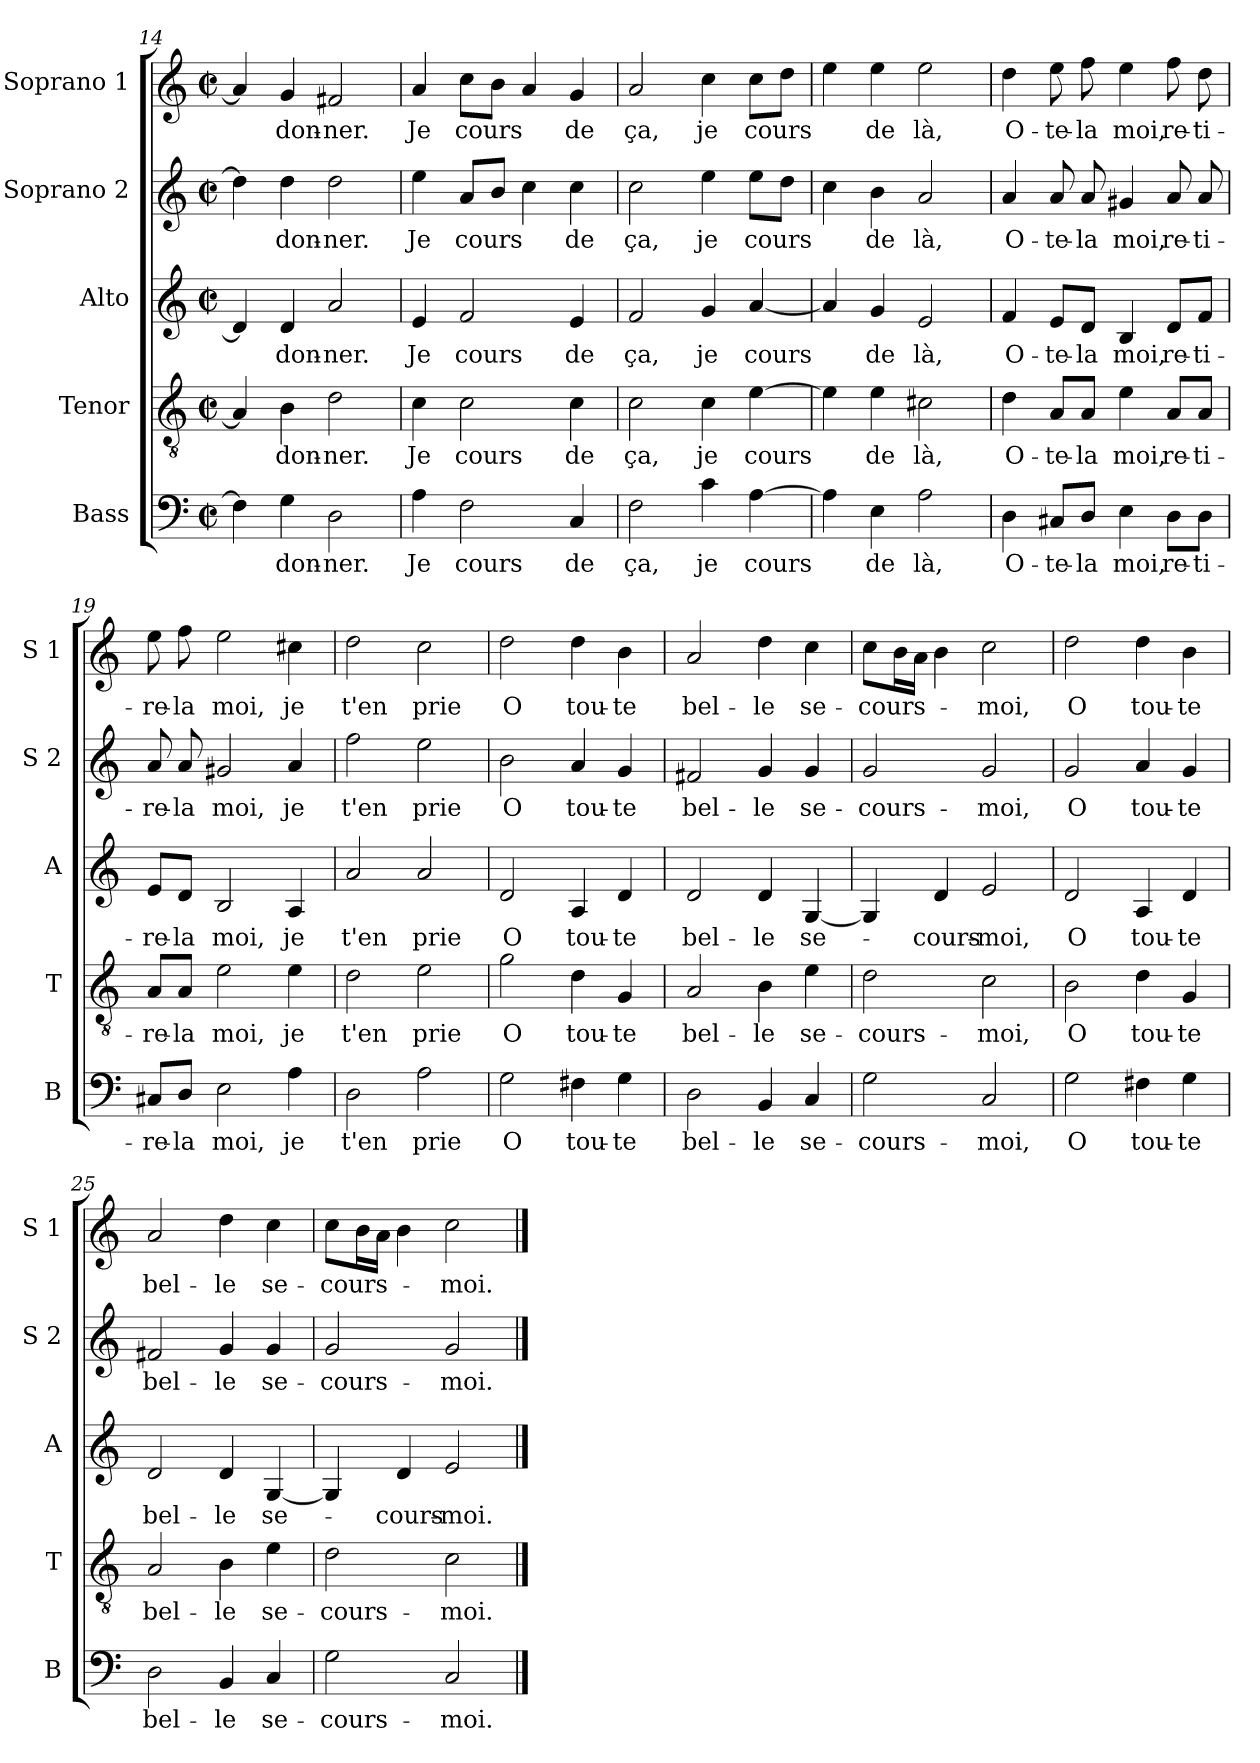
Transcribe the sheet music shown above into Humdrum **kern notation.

**kern	**text	**kern	**text	**kern	**text	**kern	**text	**kern	**text
*part5	*part5	*part4	*part4	*part3	*part3	*part2	*part2	*part1	*part1
*staff5	*staff5	*staff4	*staff4	*staff3	*staff3	*staff2	*staff2	*staff1	*staff1
*I"Bass	*	*I"Tenor	*	*I"Alto	*	*I"Soprano 2	*	*I"Soprano 1	*
*I'B	*	*I'T	*	*I'A	*	*I'S 2	*	*I'S 1	*
*clefF4	*	*clefGv2	*	*clefG2	*	*clefG2	*	*clefG2	*
*k[]	*	*k[]	*	*k[]	*	*k[]	*	*k[]	*
*C:	*	*C:	*	*C:	*	*C:	*	*C:	*
*M2/2	*	*M2/2	*	*M2/2	*	*M2/2	*	*M2/2	*
*met(c|)	*	*met(c|)	*	*met(c|)	*	*met(c|)	*	*met(c|)	*
=14	=14	=14	=14	=14	=14	=14	=14	=14	=14
4F#\]	.	4A/]	.	4d/]	.	4dd\]	.	4a/]	.
!	!LO:LY:b	!	!LO:LY:b	!	!LO:LY:b	!	!LO:LY:b	!	!LO:LY:b
4G\	don-	4B\	don-	4d/	don-	4dd\	don-	4g/	don-
!	!LO:LY:b	!	!LO:LY:b	!	!LO:LY:b	!	!LO:LY:b	!	!LO:LY:b
2D\	-ner.	2d\	-ner.	2a/	-ner.	2dd\	-ner.	2f#X/	-ner.
=15	=15	=15	=15	=15	=15	=15	=15	=15	=15
!	!LO:LY:b	!	!LO:LY:b	!	!LO:LY:b	!	!LO:LY:b	!	!LO:LY:b
4A\	Je	4c\	Je	4e/	Je	4ee\	Je	4a/	Je
!	!LO:LY:b	!	!LO:LY:b	!	!LO:LY:b	!	!LO:LY:b	!	!LO:LY:b
2F\	cours	2c\	cours	2f/	cours	8a/L	cours	8cc\L	cours
.	.	.	.	.	.	8b/J	.	8b\J	.
.	.	.	.	.	.	4cc\	.	4a/	.
!	!LO:LY:b	!	!LO:LY:b	!	!LO:LY:b	!	!LO:LY:b	!	!LO:LY:b
4C/	de	4c\	de	4e/	de	4cc\	de	4g/	de
!!LO:PB:g=z
=16	=16	=16	=16	=16	=16	=16	=16	=16	=16
!	!LO:LY:b	!	!LO:LY:b	!	!LO:LY:b	!	!LO:LY:b	!	!LO:LY:b
2F\	ça,	2c\	ça,	2f/	ça,	2cc\	ça,	2a/	ça,
!	!LO:LY:b	!	!LO:LY:b	!	!LO:LY:b	!	!LO:LY:b	!	!LO:LY:b
4c\	je	4c\	je	4g/	je	4ee\	je	4cc\	je
!	!LO:LY:b	!	!LO:LY:b	!	!LO:LY:b	!	!LO:LY:b	!	!LO:LY:b
[4A\	cours	[4e\	cours	[4a/	cours	8ee\L	cours	8cc\L	cours
.	.	.	.	.	.	8dd\J	.	8dd\J	.
=17	=17	=17	=17	=17	=17	=17	=17	=17	=17
4A\]	.	4e\]	.	4a/]	.	4cc\	.	4ee\	.
!	!LO:LY:b	!	!LO:LY:b	!	!LO:LY:b	!	!LO:LY:b	!	!LO:LY:b
4E\	de	4e\	de	4g/	de	4b\	de	4ee\	de
!	!LO:LY:b	!	!LO:LY:b	!	!LO:LY:b	!	!LO:LY:b	!	!LO:LY:b
2A\	là,	2c#X\	là,	2e/	là,	2a/	là,	2ee\	là,
=18	=18	=18	=18	=18	=18	=18	=18	=18	=18
!	!LO:LY:b	!	!LO:LY:b	!	!LO:LY:b	!	!LO:LY:b	!	!LO:LY:b
4D\	O-	4d\	O-	4f/	O-	4a/	O-	4dd\	O-
!	!LO:LY:b	!	!LO:LY:b	!	!LO:LY:b	!	!LO:LY:b	!	!LO:LY:b
8C#X/L	-te-	8A/L	-te-	8e/L	-te-	8a/	-te-	8ee\	-te-
!	!LO:LY:b	!	!LO:LY:b	!	!LO:LY:b	!	!LO:LY:b	!	!LO:LY:b
8D/J	-la	8A/J	-la	8d/J	-la	8a/	-la	8ff\	-la
!	!LO:LY:b	!	!LO:LY:b	!	!LO:LY:b	!	!LO:LY:b	!	!LO:LY:b
4E\	moi,	4e\	moi,	4B/	moi,	4g#X/	moi,	4ee\	moi,
!	!LO:LY:b	!	!LO:LY:b	!	!LO:LY:b	!	!LO:LY:b	!	!LO:LY:b
8D\L	re-	8A/L	re-	8d/L	re-	8a/	re-	8ff\	re-
!	!LO:LY:b	!	!LO:LY:b	!	!LO:LY:b	!	!LO:LY:b	!	!LO:LY:b
8D\J	-ti-	8A/J	-ti-	8f/J	-ti-	8a/	-ti-	8dd\	-ti-
=19	=19	=19	=19	=19	=19	=19	=19	=19	=19
!	!LO:LY:b	!	!LO:LY:b	!	!LO:LY:b	!	!LO:LY:b	!	!LO:LY:b
8C#X/L	-re-	8A/L	-re-	8e/L	-re-	8a/	-re-	8ee\	-re-
!	!LO:LY:b	!	!LO:LY:b	!	!LO:LY:b	!	!LO:LY:b	!	!LO:LY:b
8D/J	-la	8A/J	-la	8d/J	-la	8a/	-la	8ff\	-la
!	!LO:LY:b	!	!LO:LY:b	!	!LO:LY:b	!	!LO:LY:b	!	!LO:LY:b
2E\	moi,	2e\	moi,	2B/	moi,	2g#X/	moi,	2ee\	moi,
!	!LO:LY:b	!	!LO:LY:b	!	!LO:LY:b	!	!LO:LY:b	!	!LO:LY:b
4A\	je	4e\	je	4A/	je	4a/	je	4cc#X\	je
=20	=20	=20	=20	=20	=20	=20	=20	=20	=20
!	!LO:LY:b	!	!LO:LY:b	!	!LO:LY:b	!	!LO:LY:b	!	!LO:LY:b
2D\	t'en	2d\	t'en	2a/	t'en	2ff\	t'en	2dd\	t'en
!	!LO:LY:b	!	!LO:LY:b	!	!LO:LY:b	!	!LO:LY:b	!	!LO:LY:b
2A\	prie	2e\	prie	2a/	prie	2ee\	prie	2cc\	prie
!!LO:LB:g=z
=21	=21	=21	=21	=21	=21	=21	=21	=21	=21
!	!LO:LY:b	!	!LO:LY:b	!	!LO:LY:b	!	!LO:LY:b	!	!LO:LY:b
2G\	O	2g\	O	2d/	O	2b\	O	2dd\	O
!	!LO:LY:b	!	!LO:LY:b	!	!LO:LY:b	!	!LO:LY:b	!	!LO:LY:b
4F#X\	tou-	4d\	tou-	4A/	tou-	4a/	tou-	4dd\	tou-
!	!LO:LY:b	!	!LO:LY:b	!	!LO:LY:b	!	!LO:LY:b	!	!LO:LY:b
4G\	-te	4G/	-te	4d/	-te	4g/	-te	4b\	-te
=22	=22	=22	=22	=22	=22	=22	=22	=22	=22
!	!LO:LY:b	!	!LO:LY:b	!	!LO:LY:b	!	!LO:LY:b	!	!LO:LY:b
2D\	bel-	2A/	bel-	2d/	bel-	2f#X/	bel-	2a/	bel-
!	!LO:LY:b	!	!LO:LY:b	!	!LO:LY:b	!	!LO:LY:b	!	!LO:LY:b
4BB/	-le	4B\	-le	4d/	-le	4g/	-le	4dd\	-le
!	!LO:LY:b	!	!LO:LY:b	!	!LO:LY:b	!	!LO:LY:b	!	!LO:LY:b
4C/	se-	4e\	se-	[4G/	se-	4g/	se-	4cc\	se-
=23	=23	=23	=23	=23	=23	=23	=23	=23	=23
!	!LO:LY:b	!	!LO:LY:b	!	!	!	!LO:LY:b	!	!LO:LY:b
2G\	-cours-	2d\	-cours-	4G/]	.	2g/	-cours-	8cc\L	-cours-
.	.	.	.	.	.	.	.	16b\L	.
.	.	.	.	.	.	.	.	16a\JJ	.
!	!	!	!	!	!LO:LY:b	!	!	!	!
.	.	.	.	4d/	-cours-	.	.	4b\	.
!	!LO:LY:b	!	!LO:LY:b	!	!LO:LY:b	!	!LO:LY:b	!	!LO:LY:b
2C/	-moi,	2c\	-moi,	2e/	-moi,	2g/	-moi,	2cc\	-moi,
=24	=24	=24	=24	=24	=24	=24	=24	=24	=24
!	!LO:LY:b	!	!LO:LY:b	!	!LO:LY:b	!	!LO:LY:b	!	!LO:LY:b
2G\	O	2B\	O	2d/	O	2g/	O	2dd\	O
!	!LO:LY:b	!	!LO:LY:b	!	!LO:LY:b	!	!LO:LY:b	!	!LO:LY:b
4F#X\	tou-	4d\	tou-	4A/	tou-	4a/	tou-	4dd\	tou-
!	!LO:LY:b	!	!LO:LY:b	!	!LO:LY:b	!	!LO:LY:b	!	!LO:LY:b
4G\	-te	4G/	-te	4d/	-te	4g/	-te	4b\	-te
=25	=25	=25	=25	=25	=25	=25	=25	=25	=25
!	!LO:LY:b	!	!LO:LY:b	!	!LO:LY:b	!	!LO:LY:b	!	!LO:LY:b
2D\	bel-	2A/	bel-	2d/	bel-	2f#X/	bel-	2a/	bel-
!	!LO:LY:b	!	!LO:LY:b	!	!LO:LY:b	!	!LO:LY:b	!	!LO:LY:b
4BB/	-le	4B\	-le	4d/	-le	4g/	-le	4dd\	-le
!	!LO:LY:b	!	!LO:LY:b	!	!LO:LY:b	!	!LO:LY:b	!	!LO:LY:b
4C/	se-	4e\	se-	[4G/	se-	4g/	se-	4cc\	se-
=26	=26	=26	=26	=26	=26	=26	=26	=26	=26
!	!LO:LY:b	!	!LO:LY:b	!	!	!	!LO:LY:b	!	!LO:LY:b
2G\	-cours-	2d\	-cours-	4G/]	.	2g/	-cours-	8cc\L	-cours-
.	.	.	.	.	.	.	.	16b\L	.
.	.	.	.	.	.	.	.	16a\JJ	.
!	!	!	!	!	!LO:LY:b	!	!	!	!
.	.	.	.	4d/	-cours-	.	.	4b\	.
!	!LO:LY:b	!	!LO:LY:b	!	!LO:LY:b	!	!LO:LY:b	!	!LO:LY:b
2C/	-moi.	2c\	-moi.	2e/	-moi.	2g/	-moi.	2cc\	-moi.
==	==	==	==	==	==	==	==	==	==
*-	*-	*-	*-	*-	*-	*-	*-	*-	*-
